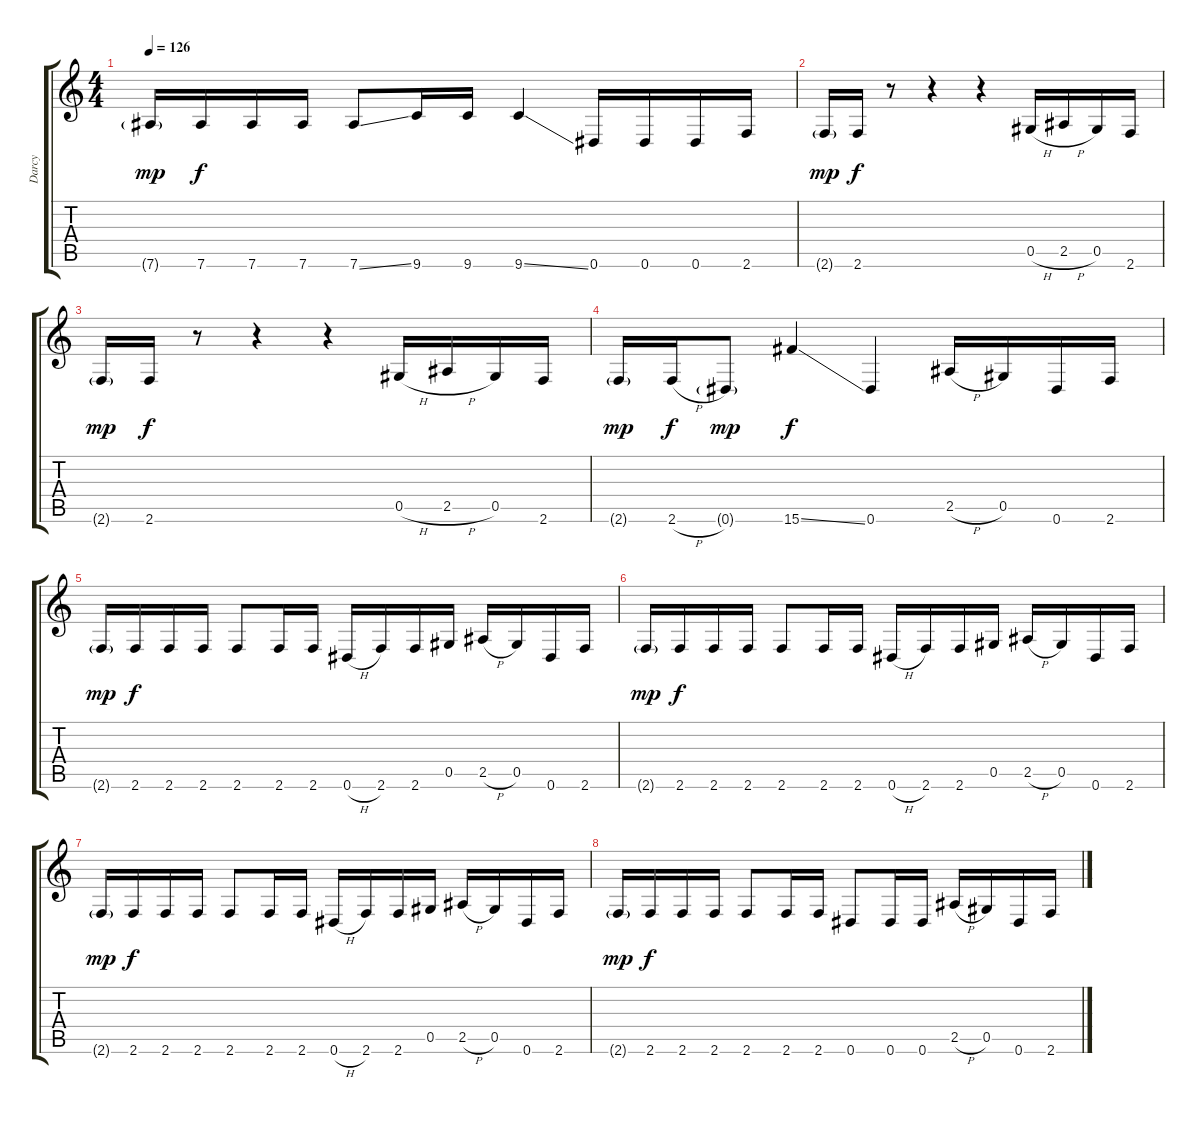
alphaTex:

\track ("Darcy" "Darcy") {instrument electricbasspick}
\staff {score tabs}
\tuning (Eb4 Bb3 Gb3 Db3 Ab2 Eb2) {hide}
\ts (4 4)
\tempo 126
\clef g2
\ks c
7.6{g}.16{dy mp} 7.6.16{dy f} 7.6.16 7.6.16 7.6{ss}.8 9.6.16 9.6.16 9.6{ss}.4 0.6.16 0.6.16 0.6.16 2.6.16 |
2.6{g}.16{dy mp} 2.6.16{dy f} r.8 r.4 r.4 0.5{h}.16 2.5{h}.16 0.5.16 2.6.16 |
2.6{g}.16{dy mp} 2.6.16{dy f} r.8 r.4 r.4 0.5{h}.16 2.5{h}.16 0.5.16 2.6.16 |
2.6{g}.16{dy mp} 2.6{h}.16{dy f} 0.6{g}.8{dy mp} 15.6{ss}.4{dy f} 0.6.4 2.5{h}.16 0.5.16 0.6.16 2.6.16 |
2.6{g}.16{dy mp} 2.6.16{dy f} 2.6.16 2.6.16 2.6.8 2.6.16 2.6.16 0.6{h}.16 2.6.16 2.6.16 0.5.16 2.5{h}.16 0.5.16 0.6.16 2.6.16 |
2.6{g}.16{dy mp} 2.6.16{dy f} 2.6.16 2.6.16 2.6.8 2.6.16 2.6.16 0.6{h}.16 2.6.16 2.6.16 0.5.16 2.5{h}.16 0.5.16 0.6.16 2.6.16 |
2.6{g}.16{dy mp} 2.6.16{dy f} 2.6.16 2.6.16 2.6.8 2.6.16 2.6.16 0.6{h}.16 2.6.16 2.6.16 0.5.16 2.5{h}.16 0.5.16 0.6.16 2.6.16 |
2.6{g}.16{dy mp} 2.6.16{dy f} 2.6.16 2.6.16 2.6.8 2.6.16 2.6.16 0.6.8 0.6.16 0.6.16 2.5{h}.16 0.5.16 0.6.16 2.6.16
